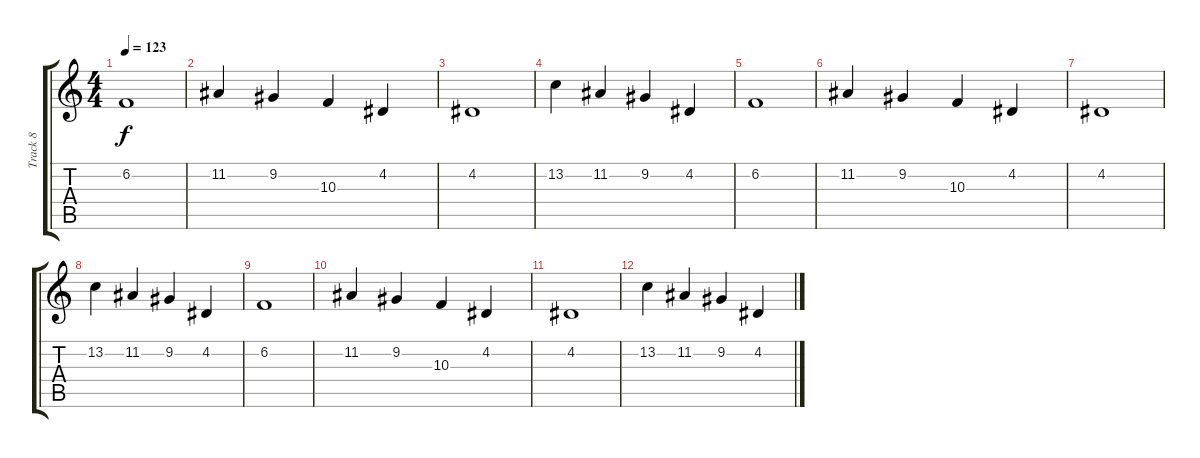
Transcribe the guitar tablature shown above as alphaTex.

\track ("Track 8" "Track 8") {instrument synthstrings1}
\staff {score tabs}
\tuning (E4 B3 G3 D3 A2 E2) {hide}
\ts (4 4)
\tempo 123
\clef g2
\ks c
6.2.1{dy f} |
11.2.4 9.2.4 10.3.4 4.2.4 |
4.2.1 |
13.2.4 11.2.4 9.2.4 4.2.4 |
6.2.1 |
11.2.4 9.2.4 10.3.4 4.2.4 |
4.2.1 |
13.2.4 11.2.4 9.2.4 4.2.4 |
6.2.1 |
11.2.4 9.2.4 10.3.4 4.2.4 |
4.2.1 |
13.2.4 11.2.4 9.2.4 4.2.4
